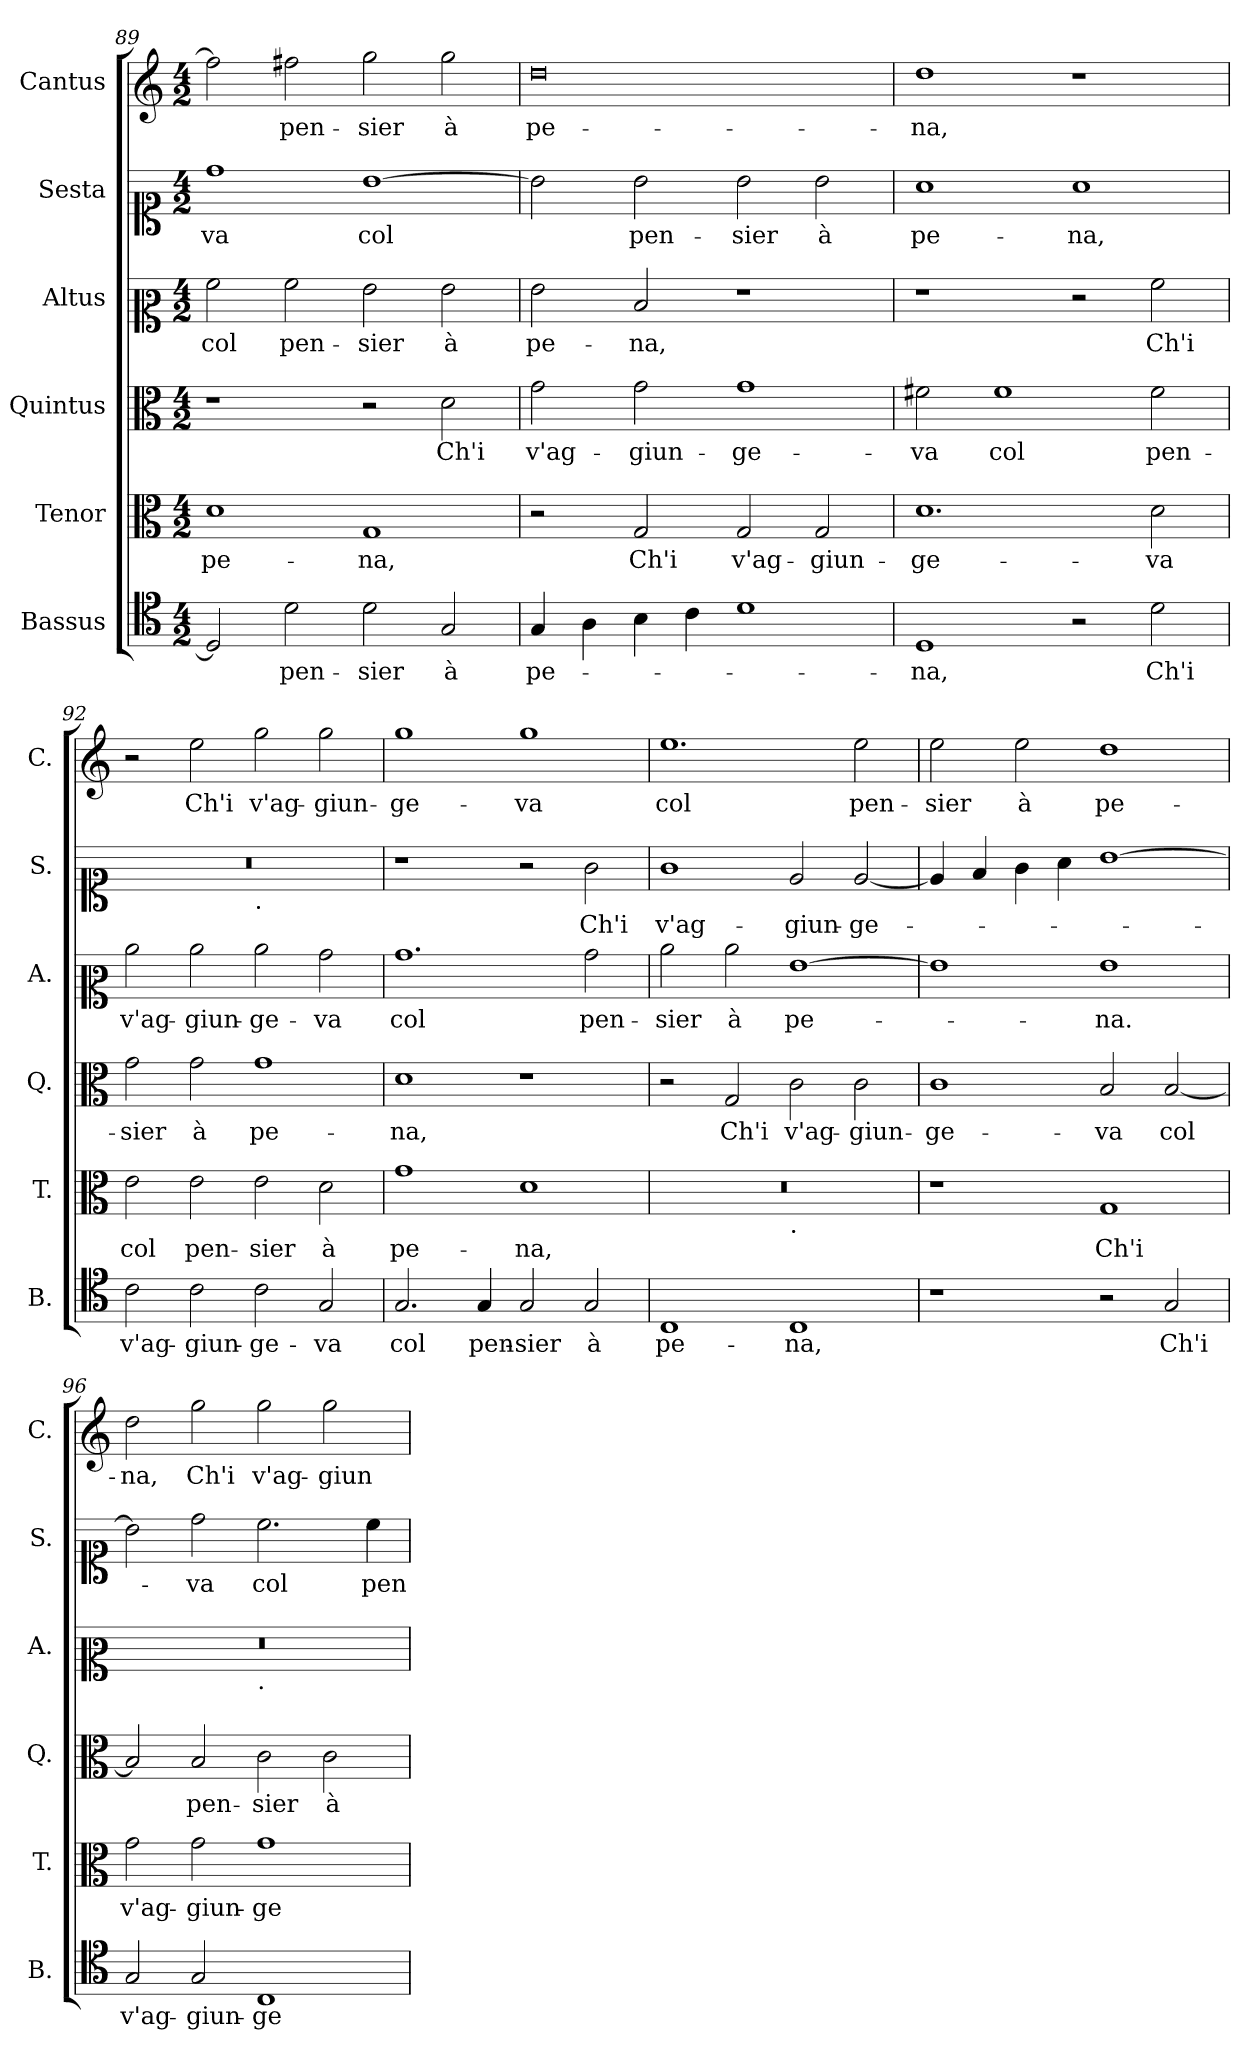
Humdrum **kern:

**kern	**text	**kern	**text	**kern	**text	**kern	**text	**kern	**text	**kern	**text
*part6	*part6	*part5	*part5	*part4	*part4	*part3	*part3	*part2	*part2	*part1	*part1
*staff6	*staff6	*staff5	*staff5	*staff4	*staff4	*staff3	*staff3	*staff2	*staff2	*staff1	*staff1
*I"Bassus	*	*I"Tenor	*	*I"Quintus	*	*I"Altus	*	*I"Sesta	*	*I"Cantus	*
*I'B.	*	*I'T.	*	*I'Q.	*	*I'A.	*	*I'S.	*	*I'C.	*
!!LO:LB:g=z
*clefC4	*	*clefC3	*	*clefC3	*	*clefC2	*	*clefC1	*	*clefG2	*
*k[]	*	*k[]	*	*k[]	*	*k[]	*	*k[]	*	*k[]	*
*M4/2	*	*M4/2	*	*M4/2	*	*M4/2	*	*M4/2	*	*M4/2	*
=89	=89	=89	=89	=89	=89	=89	=89	=89	=89	=89	=89
2D/]	.	1d	pe-	1r	.	2a\	col	1dd	-va	2ff#\]	.
2d\	pen-	.	.	.	.	2a\	pen-	.	.	2ff#X\	pen-
2d\	-sier	1G	-na,	2r	.	2g\	-sier	[1b	col	2gg\	-sier
2G/	à	.	.	2d\	Ch'i	2g\	à	.	.	2gg\	à
=90	=90	=90	=90	=90	=90	=90	=90	=90	=90	=90	=90
4G/	pe-	2r	.	2g\	v'ag-	2g\	pe-	2b\]	.	0dd	pe-
4A\	.	.	.	.	.	.	.	.	.	.	.
4B\	.	2G/	Ch'i	2g\	-giun-	2d/	-na,	2b\	pen-	.	.
4c\	.	.	.	.	.	.	.	.	.	.	.
1d	.	2G/	v'ag-	1g	-ge-	1r	.	2b\	-sier	.	.
.	.	2G/	-giun-	.	.	.	.	2b\	à	.	.
=91	=91	=91	=91	=91	=91	=91	=91	=91	=91	=91	=91
1D	-na,	1.d	-ge-	2f#X\	-va	1r	.	1a	pe-	1dd	-na,
.	.	.	.	1f#	col	.	.	.	.	.	.
2r	.	.	.	.	.	2r	.	1a	-na,	1r	.
2d\	Ch'i	2d\	-va	2f#\	pen-	2a\	Ch'i	.	.	.	.
=92	=92	=92	=92	=92	=92	=92	=92	=92	=92	=92	=92
*	*	*	*	*	*	*	*	*^	*	*	*
2c\	v'ag-	2e\	col	2g\	-sier	2cc\	v'ag-	0r	1ryy	.	2r	.
2c\	-giun-	2e\	pen-	2g\	à	2cc\	-giun-	.	.	.	2ee\	Ch'i
!	!	!	!	!	!	!	!	!	!LO:TX:b:t=.	!	!	!
2c\	-ge-	2e\	-sier	1g	pe-	2cc\	-ge-	.	1ryy	.	2gg\	v'ag-
2G/	-va	2d\	à	.	.	2b\	-va	.	.	.	2gg\	-giun-
*	*	*	*	*	*	*	*	*v	*v	*	*	*
=93	=93	=93	=93	=93	=93	=93	=93	=93	=93	=93	=93
2.G/	col	1g	pe-	1d	-na,	1.b	col	1r	.	1gg	-ge-
4G/	pen-	.	.	.	.	.	.	.	.	.	.
2G/	-sier	1d	-na,	1r	.	.	.	2r	.	1gg	-va
2G/	à	.	.	.	.	2b\	pen-	2g\	Ch'i	.	.
!!LO:PB:g=z
=94	=94	=94	=94	=94	=94	=94	=94	=94	=94	=94	=94
*	*	*^	*	*	*	*	*	*	*	*	*
1C	pe-	0r	1ryy	.	2r	.	2cc\	-sier	1g	v'ag-	1.ee	col
.	.	.	.	.	2G/	Ch'i	2cc\	à	.	.	.	.
!	!	!	!LO:TX:b:t=.	!	!	!	!	!	!	!	!	!
1C	-na,	.	1ryy	.	2c\	v'ag-	[1g	pe-	2e/	-giun-	.	.
.	.	.	.	.	2c\	-giun-	.	.	[2e/	-ge-	2ee\	pen-
*	*	*v	*v	*	*	*	*	*	*	*	*	*
=95	=95	=95	=95	=95	=95	=95	=95	=95	=95	=95	=95
1r	.	1r	.	1c	-ge-	1g]	.	4e/]	.	2ee\	-sier
.	.	.	.	.	.	.	.	4f/	.	.	.
.	.	.	.	.	.	.	.	4g\	.	2ee\	à
.	.	.	.	.	.	.	.	4a\	.	.	.
2r	.	1G	Ch'i	2B/	-va	1g	-na.	[1b	.	1dd	pe-
2G/	Ch'i	.	.	[2B/	col	.	.	.	.	.	.
=96	=96	=96	=96	=96	=96	=96	=96	=96	=96	=96	=96
*	*	*	*	*	*	*^	*	*	*	*	*
2G/	v'ag-	2g\	v'ag-	2B/]	.	0r	1ryy	.	2b\]	.	2dd\	-na,
2G/	-giun-	2g\	-giun-	2B/	pen-	.	.	.	2dd\	-va	2gg\	Ch'i
!	!	!	!	!	!	!	!LO:TX:b:t=.	!	!	!	!	!
1C	-ge-	1g	-ge-	2c\	-sier	.	1ryy	.	2.cc\	col	2gg\	v'ag-
.	.	.	.	2c\	à	.	.	.	.	.	2gg\	-giun-
.	.	.	.	.	.	.	.	.	4cc\	pen-	.	.
*	*	*	*	*	*	*v	*v	*	*	*	*	*
=	=	=	=	=	=	=	=	=	=	=	=
*-	*-	*-	*-	*-	*-	*-	*-	*-	*-	*-	*-
